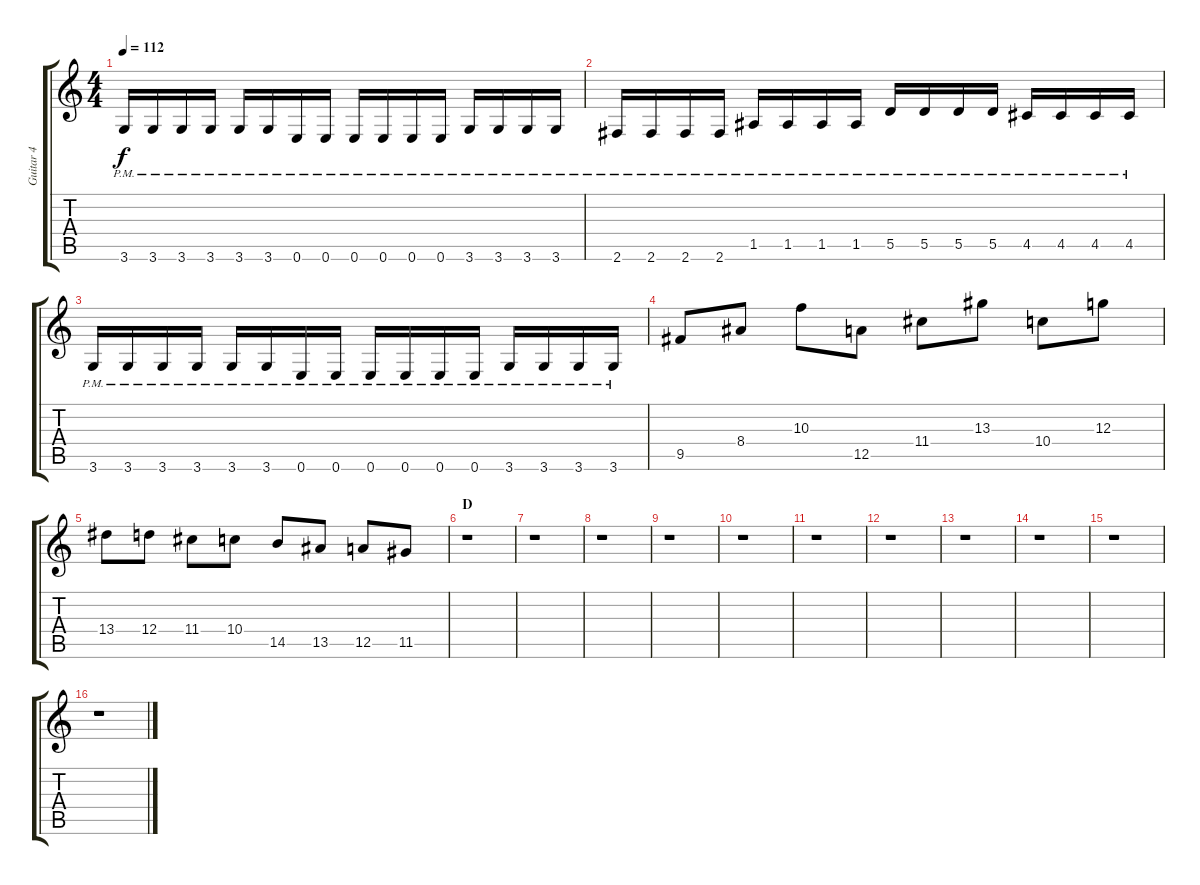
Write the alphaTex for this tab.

\track ("Guitar 4" "Guitar 4") {instrument distortionguitar}
\staff {score tabs}
\tuning (E4 B3 G3 D3 A2 E2) {hide}
\ts (4 4)
\tempo 112
\clef g2
\ks c
3.6{pm}.16{dy f} 3.6{pm}.16 3.6{pm}.16 3.6{pm}.16 3.6{pm}.16 3.6{pm}.16 0.6{pm}.16 0.6{pm}.16 0.6{pm}.16 0.6{pm}.16 0.6{pm}.16 0.6{pm}.16 3.6{pm}.16 3.6{pm}.16 3.6{pm}.16 3.6{pm}.16 |
2.6{pm}.16 2.6{pm}.16 2.6{pm}.16 2.6{pm}.16 1.5{pm}.16 1.5{pm}.16 1.5{pm}.16 1.5{pm}.16 5.5{pm}.16 5.5{pm}.16 5.5{pm}.16 5.5{pm}.16 4.5{pm}.16 4.5{pm}.16 4.5{pm}.16 4.5{pm}.16 |
3.6{pm}.16 3.6{pm}.16 3.6{pm}.16 3.6{pm}.16 3.6{pm}.16 3.6{pm}.16 0.6{pm}.16 0.6{pm}.16 0.6{pm}.16 0.6{pm}.16 0.6{pm}.16 0.6{pm}.16 3.6{pm}.16 3.6{pm}.16 3.6{pm}.16 3.6{pm}.16 |
9.5.8 8.4.8 10.3.8 12.5.8 11.4.8 13.3.8 10.4.8 12.3.8 |
13.4.8 12.4.8 11.4.8 10.4.8 14.5.8 13.5.8 12.5.8 11.5.8 |
\section ("" "D")
r.1 |
r.1 |
r.1 |
r.1 |
r.1 |
r.1 |
r.1 |
r.1 |
r.1 |
r.1 |
r.1
